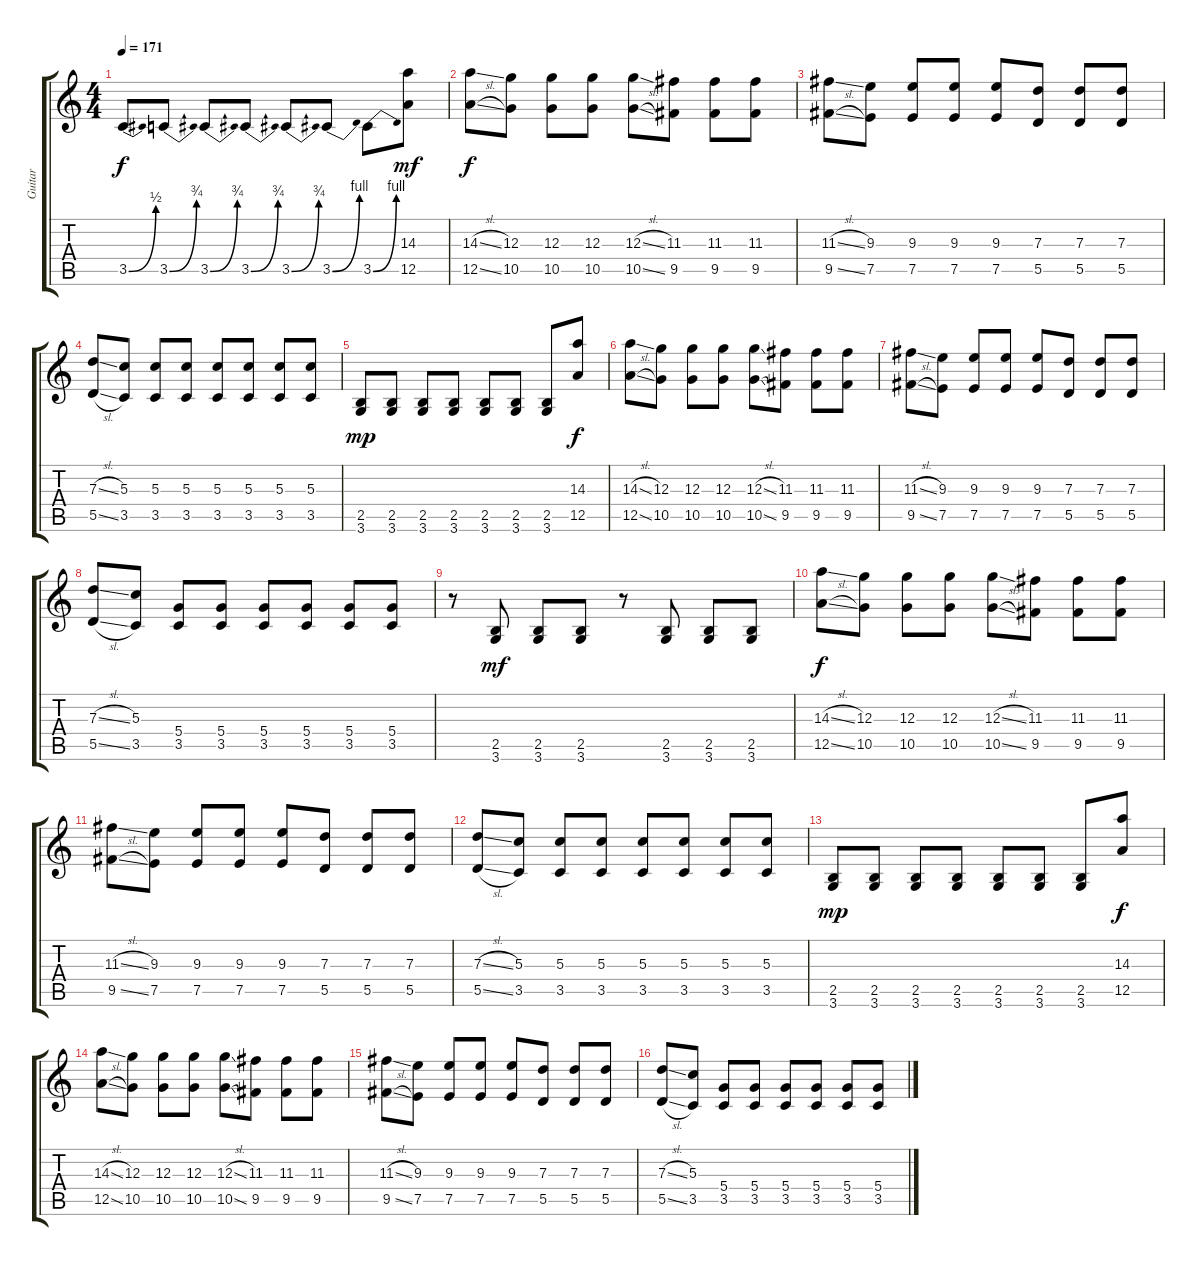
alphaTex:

\track ("Guitar" "Guitar") {instrument overdrivenguitar}
\staff {score tabs}
\tuning (E4 B3 G3 D3 A2 E2) {hide}
\ts (4 4)
\tempo 171
\clef g2
\ks c
3.5{be (bend 0 0 60 2)}.8{dy f} 3.5{be (bend 0 0 60 3)}.8 3.5{be (bend 0 0 60 3)}.8 3.5{be (bend 0 0 60 3)}.8 3.5{be (bend 0 0 60 3)}.8 3.5{be (bend 0 0 60 4)}.8 3.5{be (bend 0 0 60 4)}.8 (14.3 12.5).8{dy mf} |
(14.3{sl} 12.5{sl}).8{dy f} (12.3 10.5).8 (12.3 10.5).8 (12.3 10.5).8 (12.3{sl} 10.5{sl}).8 (11.3 9.5).8 (11.3 9.5).8 (11.3 9.5).8 |
(11.3{sl} 9.5{sl}).8 (9.3 7.5).8 (9.3 7.5).8 (9.3 7.5).8 (9.3 7.5).8 (7.3 5.5).8 (7.3 5.5).8 (7.3 5.5).8 |
(7.3{sl} 5.5{sl}).8 (5.3 3.5).8 (5.3 3.5).8 (5.3 3.5).8 (5.3 3.5).8 (5.3 3.5).8 (5.3 3.5).8 (5.3 3.5).8 |
(2.5 3.6).8{dy mp} (2.5 3.6).8 (2.5 3.6).8 (2.5 3.6).8 (2.5 3.6).8 (2.5 3.6).8 (2.5 3.6).8 (14.3 12.5).8{dy f} |
(14.3{sl} 12.5{sl}).8 (12.3 10.5).8 (12.3 10.5).8 (12.3 10.5).8 (12.3{sl} 10.5{sl}).8 (11.3 9.5).8 (11.3 9.5).8 (11.3 9.5).8 |
(11.3{sl} 9.5{sl}).8 (9.3 7.5).8 (9.3 7.5).8 (9.3 7.5).8 (9.3 7.5).8 (7.3 5.5).8 (7.3 5.5).8 (7.3 5.5).8 |
(7.3{sl} 5.5{sl}).8 (5.3 3.5).8 (5.4 3.5).8 (5.4 3.5).8 (5.4 3.5).8 (5.4 3.5).8 (5.4 3.5).8 (5.4 3.5).8 |
r.8 (2.5 3.6).8{dy mf} (2.5 3.6).8 (2.5 3.6).8 r.8 (2.5 3.6).8 (2.5 3.6).8 (2.5 3.6).8 |
(14.3{sl} 12.5{sl}).8{dy f} (12.3 10.5).8 (12.3 10.5).8 (12.3 10.5).8 (12.3{sl} 10.5{sl}).8 (11.3 9.5).8 (11.3 9.5).8 (11.3 9.5).8 |
(11.3{sl} 9.5{sl}).8 (9.3 7.5).8 (9.3 7.5).8 (9.3 7.5).8 (9.3 7.5).8 (7.3 5.5).8 (7.3 5.5).8 (7.3 5.5).8 |
(7.3{sl} 5.5{sl}).8 (5.3 3.5).8 (5.3 3.5).8 (5.3 3.5).8 (5.3 3.5).8 (5.3 3.5).8 (5.3 3.5).8 (5.3 3.5).8 |
(2.5 3.6).8{dy mp} (2.5 3.6).8 (2.5 3.6).8 (2.5 3.6).8 (2.5 3.6).8 (2.5 3.6).8 (2.5 3.6).8 (14.3 12.5).8{dy f} |
(14.3{sl} 12.5{sl}).8 (12.3 10.5).8 (12.3 10.5).8 (12.3 10.5).8 (12.3{sl} 10.5{sl}).8 (11.3 9.5).8 (11.3 9.5).8 (11.3 9.5).8 |
(11.3{sl} 9.5{sl}).8 (9.3 7.5).8 (9.3 7.5).8 (9.3 7.5).8 (9.3 7.5).8 (7.3 5.5).8 (7.3 5.5).8 (7.3 5.5).8 |
(7.3{sl} 5.5{sl}).8 (5.3 3.5).8 (5.4 3.5).8 (5.4 3.5).8 (5.4 3.5).8 (5.4 3.5).8 (5.4 3.5).8 (5.4 3.5).8
